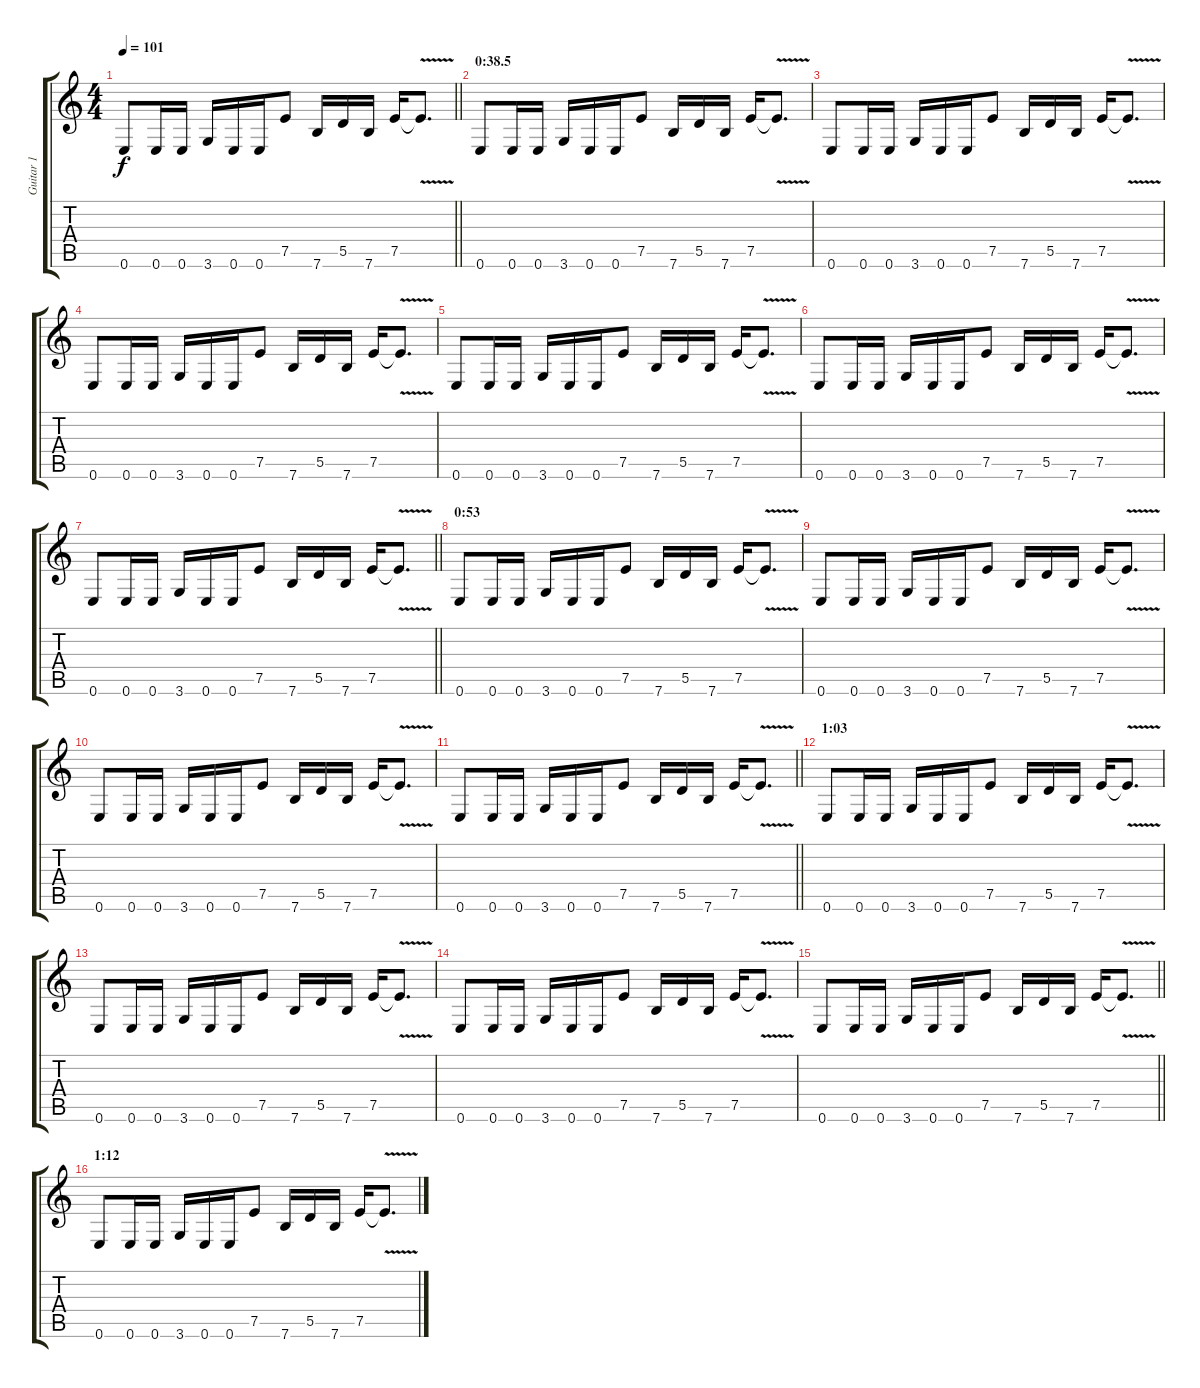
\track ("Guitar 1" "Guitar 1") {instrument overdrivenguitar}
\staff {score tabs}
\tuning (E4 B3 G3 D3 A2 E2) {hide}
\ts (4 4)
\tempo 101
\clef g2
\barLineRight lightlight
\ks c
0.6.8{dy f} 0.6.16 0.6.16 3.6.16 0.6.16 0.6.16 7.5.8 7.6.16 5.5.16 7.6.16 7.5.16 7.5{v t}.8{d} |
\section ("" "0:38.5")
0.6.8 0.6.16 0.6.16 3.6.16 0.6.16 0.6.16 7.5.8 7.6.16 5.5.16 7.6.16 7.5.16 7.5{v t}.8{d} |
0.6.8 0.6.16 0.6.16 3.6.16 0.6.16 0.6.16 7.5.8 7.6.16 5.5.16 7.6.16 7.5.16 7.5{v t}.8{d} |
0.6.8 0.6.16 0.6.16 3.6.16 0.6.16 0.6.16 7.5.8 7.6.16 5.5.16 7.6.16 7.5.16 7.5{v t}.8{d} |
0.6.8 0.6.16 0.6.16 3.6.16 0.6.16 0.6.16 7.5.8 7.6.16 5.5.16 7.6.16 7.5.16 7.5{v t}.8{d} |
0.6.8 0.6.16 0.6.16 3.6.16 0.6.16 0.6.16 7.5.8 7.6.16 5.5.16 7.6.16 7.5.16 7.5{v t}.8{d} |
\barLineRight lightlight
0.6.8 0.6.16 0.6.16 3.6.16 0.6.16 0.6.16 7.5.8 7.6.16 5.5.16 7.6.16 7.5.16 7.5{v t}.8{d} |
\section ("" "0:53")
0.6.8 0.6.16 0.6.16 3.6.16 0.6.16 0.6.16 7.5.8 7.6.16 5.5.16 7.6.16 7.5.16 7.5{v t}.8{d} |
0.6.8 0.6.16 0.6.16 3.6.16 0.6.16 0.6.16 7.5.8 7.6.16 5.5.16 7.6.16 7.5.16 7.5{v t}.8{d} |
0.6.8 0.6.16 0.6.16 3.6.16 0.6.16 0.6.16 7.5.8 7.6.16 5.5.16 7.6.16 7.5.16 7.5{v t}.8{d} |
\barLineRight lightlight
0.6.8 0.6.16 0.6.16 3.6.16 0.6.16 0.6.16 7.5.8 7.6.16 5.5.16 7.6.16 7.5.16 7.5{v t}.8{d} |
\section ("" "1:03")
0.6.8 0.6.16 0.6.16 3.6.16 0.6.16 0.6.16 7.5.8 7.6.16 5.5.16 7.6.16 7.5.16 7.5{v t}.8{d} |
0.6.8 0.6.16 0.6.16 3.6.16 0.6.16 0.6.16 7.5.8 7.6.16 5.5.16 7.6.16 7.5.16 7.5{v t}.8{d} |
0.6.8 0.6.16 0.6.16 3.6.16 0.6.16 0.6.16 7.5.8 7.6.16 5.5.16 7.6.16 7.5.16 7.5{v t}.8{d} |
\barLineRight lightlight
0.6.8 0.6.16 0.6.16 3.6.16 0.6.16 0.6.16 7.5.8 7.6.16 5.5.16 7.6.16 7.5.16 7.5{v t}.8{d} |
\section ("" "1:12")
0.6.8 0.6.16 0.6.16 3.6.16 0.6.16 0.6.16 7.5.8 7.6.16 5.5.16 7.6.16 7.5.16 7.5{v t}.8{d}
